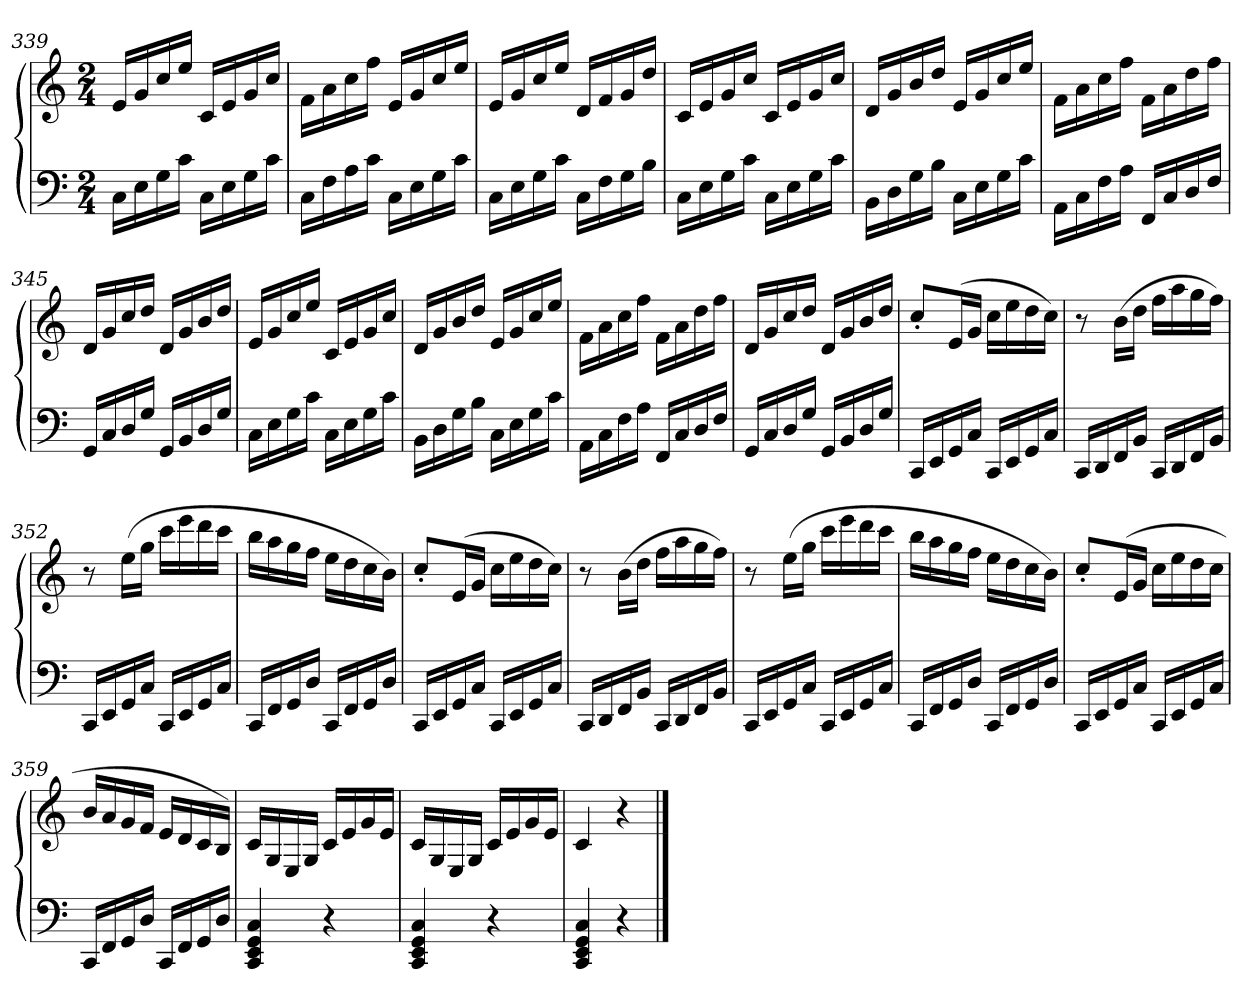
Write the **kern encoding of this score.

**kern	**kern
*part1	*part1
*staff2	*staff1
*clefF4	*clefG2
*k[]	*k[]
*C:	*C:
*M2/4	*M2/4
=339	=339
16CLL	16eLL
16E	16g
16G	16cc
16cJJ	16eeJJ
16CLL	16cLL
16E	16e
16G	16g
16cJJ	16ccJJ
=340	=340
16CLL	16fLL
16F	16a
16A	16cc
16cJJ	16ffJJ
16CLL	16eLL
16E	16g
16G	16cc
16cJJ	16eeJJ
=341	=341
16CLL	16eLL
16E	16g
16G	16cc
16cJJ	16eeJJ
16CLL	16dLL
16F	16f
16G	16g
16BJJ	16ddJJ
=342	=342
16CLL	16cLL
16E	16e
16G	16g
16cJJ	16ccJJ
16CLL	16cLL
16E	16e
16G	16g
16cJJ	16ccJJ
=343	=343
16BBLL	16dLL
16D	16g
16G	16b
16BJJ	16ddJJ
16CLL	16eLL
16E	16g
16G	16cc
16cJJ	16eeJJ
=344	=344
16AALL	16fLL
16C	16a
16F	16cc
16AJJ	16ffJJ
16FFLL	16fLL
16C	16a
16D	16dd
16FJJ	16ffJJ
=345	=345
16GGLL	16dLL
16C	16g
16D	16cc
16GJJ	16ddJJ
16GGLL	16dLL
16BB	16g
16D	16b
16GJJ	16ddJJ
=346	=346
16CLL	16eLL
16E	16g
16G	16cc
16cJJ	16eeJJ
16CLL	16cLL
16E	16e
16G	16g
16cJJ	16ccJJ
=347	=347
16BBLL	16dLL
16D	16g
16G	16b
16BJJ	16ddJJ
16CLL	16eLL
16E	16g
16G	16cc
16cJJ	16eeJJ
=348	=348
16AALL	16fLL
16C	16a
16F	16cc
16AJJ	16ffJJ
16FFLL	16fLL
16C	16a
16D	16dd
16FJJ	16ffJJ
=349	=349
16GGLL	16dLL
16C	16g
16D	16cc
16GJJ	16ddJJ
16GGLL	16dLL
16BB	16g
16D	16b
16GJJ	16ddJJ
=350	=350
16CCLL	8cc'L
16EE	.
16GG	(16eL
16CJJ	16gJJ
16CCLL	16ccLL
16EE	16ee
16GG	16dd
16CJJ	16ccJJ)
=351	=351
16CCLL	8r
16DD	.
16FF	(16bLL
16BBJJ	16ddJJ
16CCLL	16ffLL
16DD	16aa
16FF	16gg
16BBJJ	16ffJJ)
=352	=352
16CCLL	8r
16EE	.
16GG	(16eeLL
16CJJ	16ggJJ
16CCLL	16cccLL
16EE	16eee
16GG	16ddd
16CJJ	16cccJJ
=353	=353
16CCLL	16bbLL
16FF	16aa
16GG	16gg
16DJJ	16ffJJ
16CCLL	16eeLL
16FF	16dd
16GG	16cc
16DJJ	16bJJ)
=354	=354
16CCLL	8cc'L
16EE	.
16GG	(16eL
16CJJ	16gJJ
16CCLL	16ccLL
16EE	16ee
16GG	16dd
16CJJ	16ccJJ)
=355	=355
16CCLL	8r
16DD	.
16FF	(16bLL
16BBJJ	16ddJJ
16CCLL	16ffLL
16DD	16aa
16FF	16gg
16BBJJ	16ffJJ)
=356	=356
16CCLL	8r
16EE	.
16GG	(16eeLL
16CJJ	16ggJJ
16CCLL	16cccLL
16EE	16eee
16GG	16ddd
16CJJ	16cccJJ
=357	=357
16CCLL	16bbLL
16FF	16aa
16GG	16gg
16DJJ	16ffJJ
16CCLL	16eeLL
16FF	16dd
16GG	16cc
16DJJ	16bJJ)
=358	=358
16CCLL	8cc'L
16EE	.
16GG	(16eL
16CJJ	16gJJ
16CCLL	16ccLL
16EE	16ee
16GG	16dd
16CJJ	16ccJJ
=359	=359
16CCLL	16bLL
16FF	16a
16GG	16g
16DJJ	16fJJ
16CCLL	16eLL
16FF	16d
16GG	16c
16DJJ	16BJJ)
=360	=360
4CC 4EE 4GG 4C	16cLL
.	16G
.	16E
.	16GJJ
4r	16cLL
.	16e
.	16g
.	16eJJ
=361	=361
4CC 4EE 4GG 4C	16cLL
.	16G
.	16E
.	16GJJ
4r	16cLL
.	16e
.	16g
.	16eJJ
=362	=362
4CC 4EE 4GG 4C	4c
4r	4r
==	==
*-	*-
